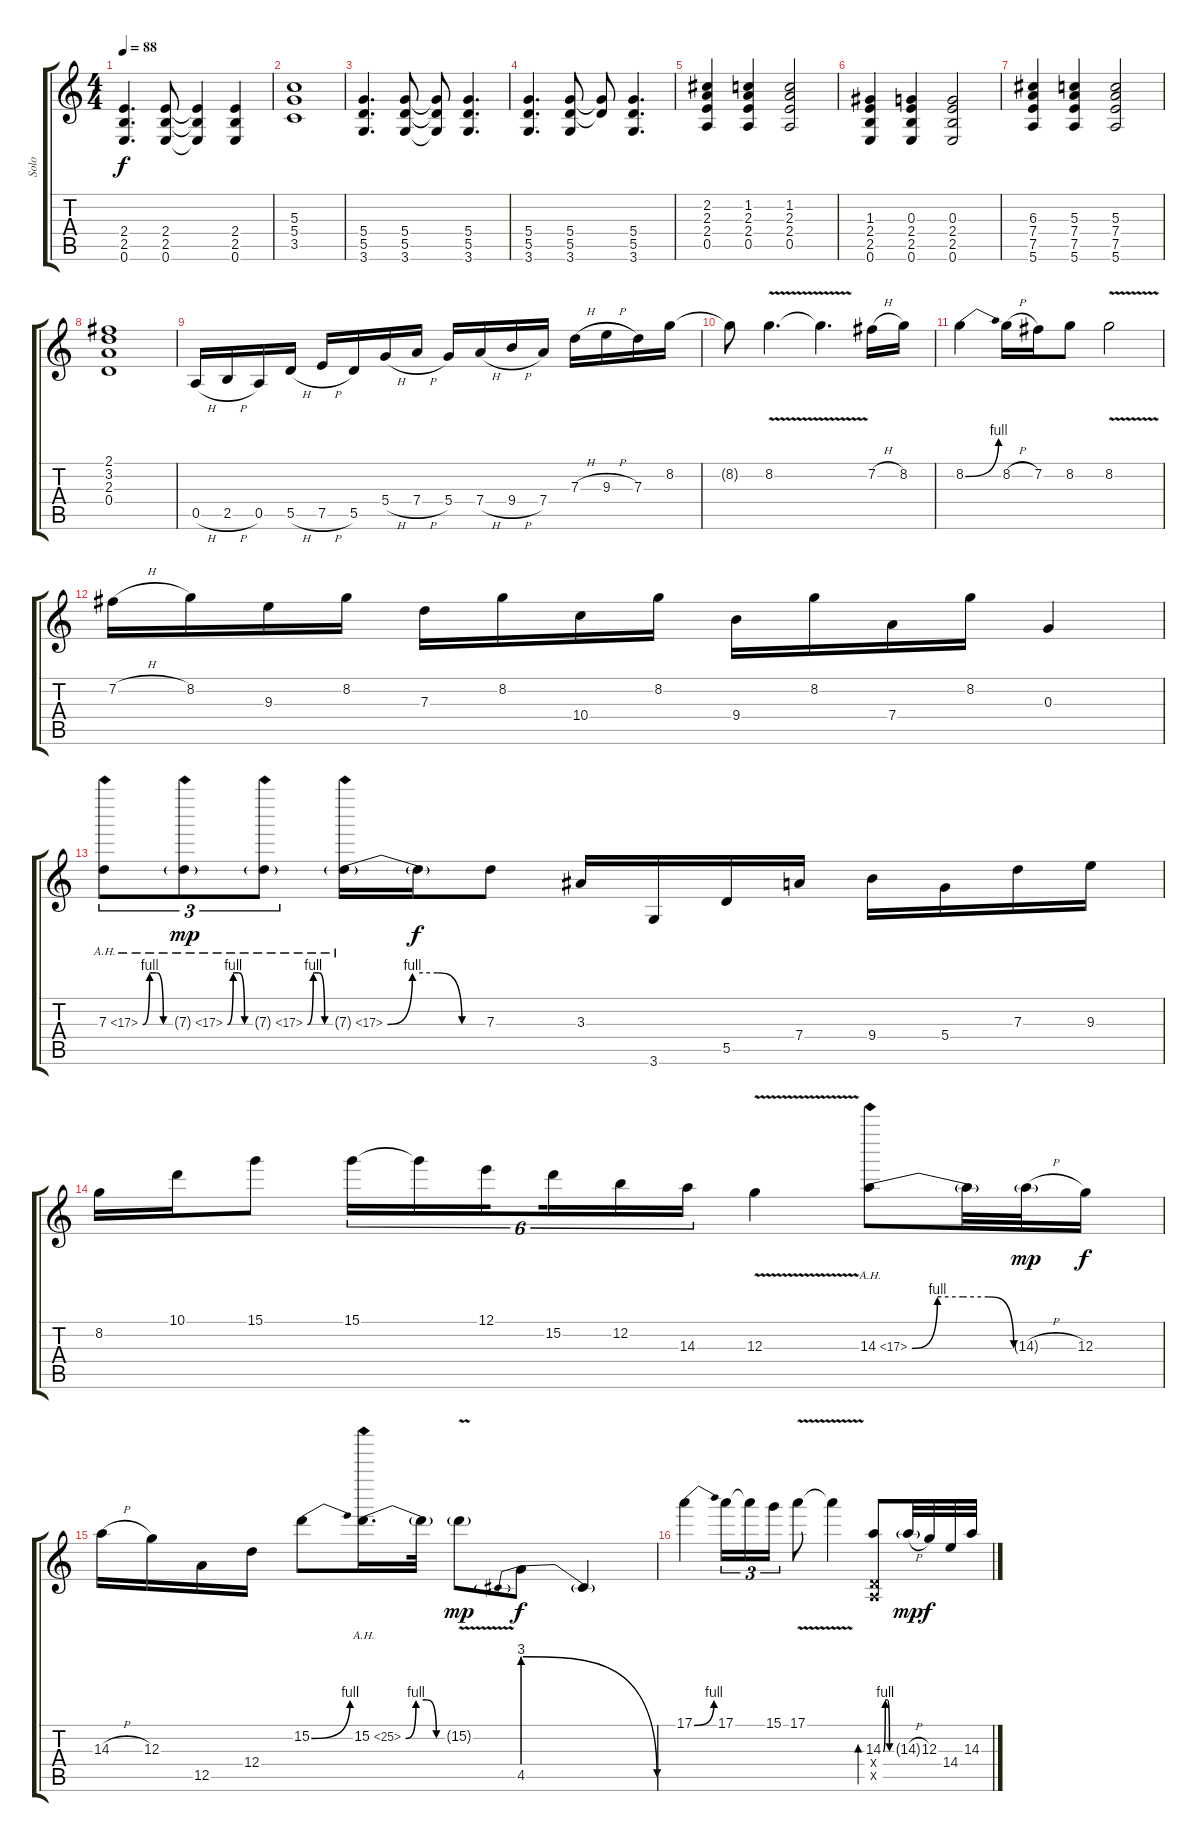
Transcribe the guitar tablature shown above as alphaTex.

\track ("Solo" "Solo") {instrument distortionguitar}
\staff {score tabs}
\tuning (E4 B3 G3 D3 A2 E2) {hide}
\ts (4 4)
\tempo 88
\clef g2
\ks c
(2.4 2.5 0.6).4{d dy f} (2.4 2.5 0.6).8 (2.4{t} 2.5{t} 0.6{t}).4 (2.4 2.5 0.6).4 |
(5.3 5.4 3.5).1 |
(5.4 5.5 3.6).4{d} (5.4 5.5 3.6).8 (5.4{t} 5.5{t} 3.6{t}).8 (5.4 5.5 3.6).4{d} |
(5.4 5.5 3.6).4{d} (5.4 5.5 3.6).8 (5.4{t} 5.5{t}).8 (5.4 5.5 3.6).4{d} |
(2.2 2.3 2.4 0.5).4 (1.2 2.3 2.4 0.5).4 (1.2 2.3 2.4 0.5).2 |
(1.3 2.4 2.5 0.6).4 (0.3 2.4 2.5 0.6).4 (0.3 2.4 2.5 0.6).2 |
(6.3 7.4 7.5 5.6).4 (5.3 7.4 7.5 5.6).4 (5.3 7.4 7.5 5.6).2 |
(2.1 3.2 2.3 0.4).1 |
0.5{h}.16{volume 16 balance 8} 2.5{h}.16 0.5.16 5.5{h}.16 7.5{h}.16 5.5.16 5.4{h}.16 7.4{h}.16 5.4.16 7.4{h}.16 9.4{h}.16 7.4.16 7.3{h}.16 9.3{h}.16 7.3.16 8.2.16 |
8.2{t}.8 8.2{v}.4{d} 8.2{v t}.4{d} 7.2{h}.16 8.2.16 |
8.2{be (bend 0 0 60 4)}.4 8.2{h}.16 7.2.16 8.2.8 8.2{v}.2 |
7.2{h}.16 8.2.16 9.3.16 8.2.16 7.3.16 8.2.16 10.4.16 8.2.16 9.4.16 8.2.16 7.4.16 8.2.16 0.3.4 |
7.3{be (custom 0 0 15 4 30 4 45 0 60 0) ah 10}.8{tu (3 2)} 7.3{be (custom 0 0 15 4 30 4 45 0 60 0) ah 10 g}.8{tu (3 2) dy mp} 7.3{be (custom 0 0 15 4 30 4 45 0 60 0) ah 10 g}.8{tu (3 2)} 7.3{be (custom 0 0 15 4 30 4 45 0 60 0) ah 10 g}.16 7.3{t}.16{dy f} 7.3.8 3.3.16 3.6.16 5.5.16 7.4.16 9.4.16 5.4.16 7.3.16 9.3.16 |
8.2.16 10.1.16 15.1.8 15.1.16{tu (6 4)} 15.1{t}.16{tu (6 4)} 12.1.16{tu (6 4) beam splitsecondary} 15.2.16{tu (6 4)} 12.2.16{tu (6 4)} 14.3.16{tu (6 4)} 12.3{v}.4 14.3{be (custom 0 0 15 4 30 4 45 4 60 0) ah 3}.8 14.3{t}.32 14.3{h g}.32{dy mp} 12.3.16{dy f} |
14.3{h}.16 12.3.16 12.5.16 12.4.16 15.2{be (bend 0 0 60 4)}.8 15.2{be (custom 0 0 15 4 30 4 45 0 60 0) ah 10}.16{d} 15.2{t}.32 15.2{v g}.8{dy mp} 4.5{be (prebendrelease 0 12 60 0)}.8{dy f} 4.5{t}.4 |
17.1{be (bend 0 0 60 4)}.4 17.1.16{tu (3 2)} 17.1{t}.16{tu (3 2)} 15.1.16{tu (3 2)} 17.1{v}.8 17.1{v t}.4 (14.3{be (custom 0 0 15 4 30 4 45 0 60 0)} 0.4{x} 0.5{x}).8{bd 240} 14.3{h g}.32{dy mp} 12.3.32{dy f} 14.4.32 14.3.32
